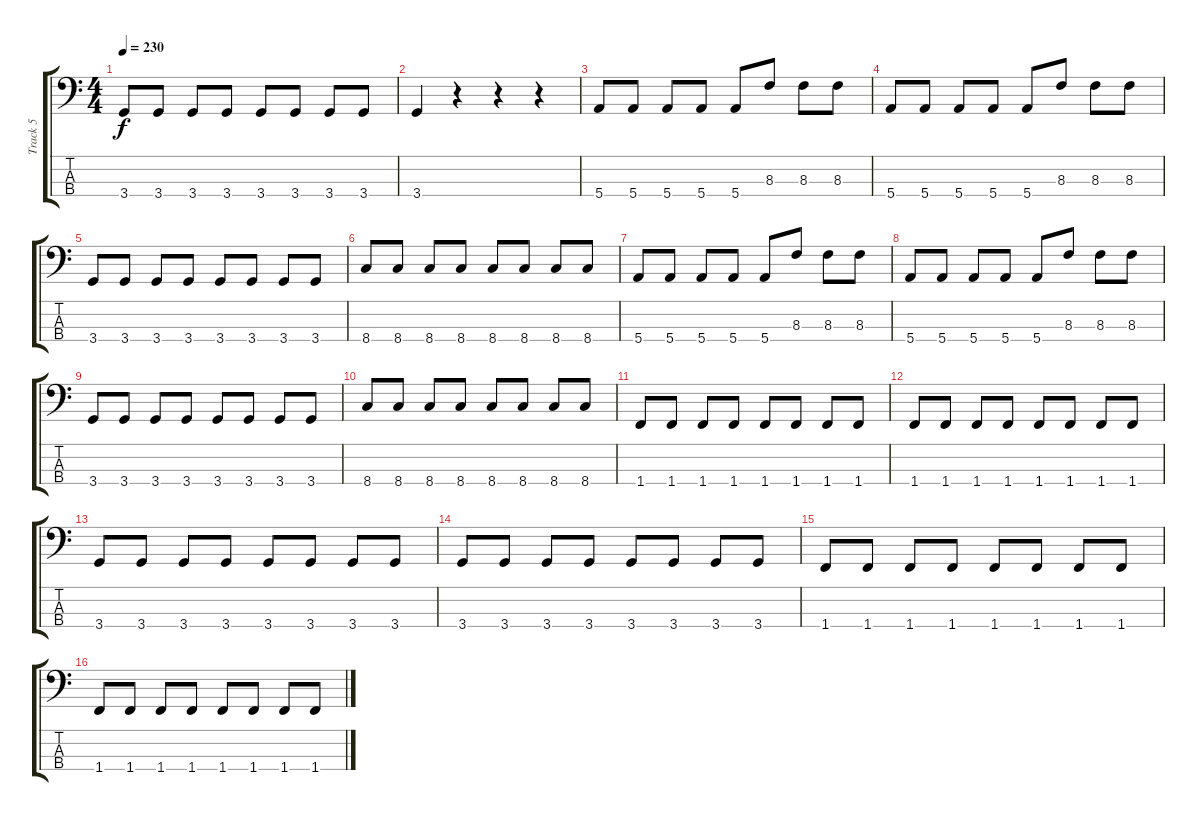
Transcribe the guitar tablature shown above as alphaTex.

\track ("Track 5" "Track 5") {instrument slapbass1}
\staff {score tabs}
\tuning (G2 D2 A1 E1) {hide}
\ts (4 4)
\tempo 230
\clef f4
\ks c
3.4.8{dy f} 3.4.8 3.4.8 3.4.8 3.4.8 3.4.8 3.4.8 3.4.8 |
3.4.4 r.4 r.4 r.4 |
5.4.8 5.4.8 5.4.8 5.4.8 5.4.8 8.3.8 8.3.8 8.3.8 |
5.4.8 5.4.8 5.4.8 5.4.8 5.4.8 8.3.8 8.3.8 8.3.8 |
3.4.8 3.4.8 3.4.8 3.4.8 3.4.8 3.4.8 3.4.8 3.4.8 |
8.4.8 8.4.8 8.4.8 8.4.8 8.4.8 8.4.8 8.4.8 8.4.8 |
5.4.8 5.4.8 5.4.8 5.4.8 5.4.8 8.3.8 8.3.8 8.3.8 |
5.4.8 5.4.8 5.4.8 5.4.8 5.4.8 8.3.8 8.3.8 8.3.8 |
3.4.8 3.4.8 3.4.8 3.4.8 3.4.8 3.4.8 3.4.8 3.4.8 |
8.4.8 8.4.8 8.4.8 8.4.8 8.4.8 8.4.8 8.4.8 8.4.8 |
1.4.8 1.4.8 1.4.8 1.4.8 1.4.8 1.4.8 1.4.8 1.4.8 |
1.4.8 1.4.8 1.4.8 1.4.8 1.4.8 1.4.8 1.4.8 1.4.8 |
3.4.8 3.4.8 3.4.8 3.4.8 3.4.8 3.4.8 3.4.8 3.4.8 |
3.4.8 3.4.8 3.4.8 3.4.8 3.4.8 3.4.8 3.4.8 3.4.8 |
1.4.8 1.4.8 1.4.8 1.4.8 1.4.8 1.4.8 1.4.8 1.4.8 |
1.4.8 1.4.8 1.4.8 1.4.8 1.4.8 1.4.8 1.4.8 1.4.8
